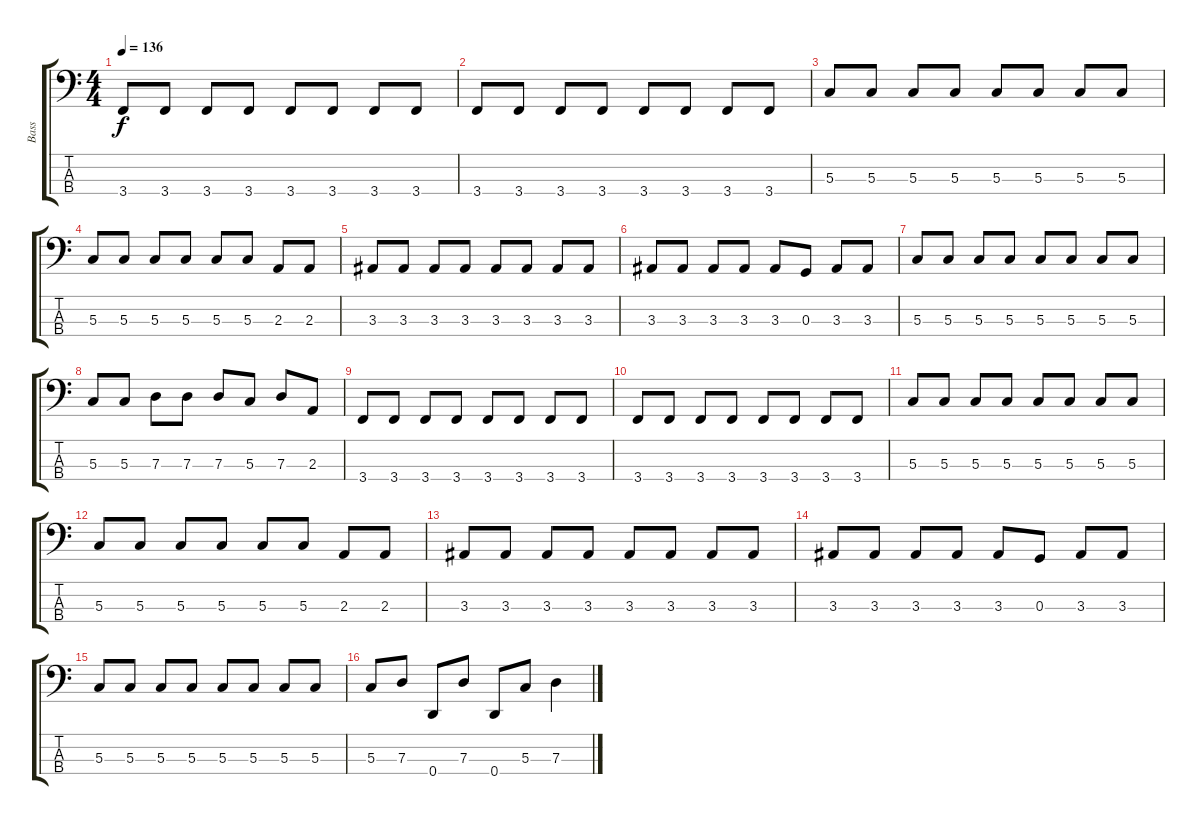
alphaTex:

\track ("Bass" "Bass") {instrument electricbassfinger}
\staff {score tabs}
\tuning (F2 C2 G1 D1) {hide}
\ts (4 4)
\tempo 136
\clef f4
\ks c
3.4.8{dy f} 3.4.8 3.4.8 3.4.8 3.4.8 3.4.8 3.4.8 3.4.8 |
3.4.8 3.4.8 3.4.8 3.4.8 3.4.8 3.4.8 3.4.8 3.4.8 |
5.3.8 5.3.8 5.3.8 5.3.8 5.3.8 5.3.8 5.3.8 5.3.8 |
5.3.8 5.3.8 5.3.8 5.3.8 5.3.8 5.3.8 2.3.8 2.3.8 |
3.3.8 3.3.8 3.3.8 3.3.8 3.3.8 3.3.8 3.3.8 3.3.8 |
3.3.8 3.3.8 3.3.8 3.3.8 3.3.8 0.3.8 3.3.8 3.3.8 |
5.3.8 5.3.8 5.3.8 5.3.8 5.3.8 5.3.8 5.3.8 5.3.8 |
5.3.8 5.3.8 7.3.8 7.3.8 7.3.8 5.3.8 7.3.8 2.3.8 |
3.4.8 3.4.8 3.4.8 3.4.8 3.4.8 3.4.8 3.4.8 3.4.8 |
3.4.8 3.4.8 3.4.8 3.4.8 3.4.8 3.4.8 3.4.8 3.4.8 |
5.3.8 5.3.8 5.3.8 5.3.8 5.3.8 5.3.8 5.3.8 5.3.8 |
5.3.8 5.3.8 5.3.8 5.3.8 5.3.8 5.3.8 2.3.8 2.3.8 |
3.3.8 3.3.8 3.3.8 3.3.8 3.3.8 3.3.8 3.3.8 3.3.8 |
3.3.8 3.3.8 3.3.8 3.3.8 3.3.8 0.3.8 3.3.8 3.3.8 |
5.3.8 5.3.8 5.3.8 5.3.8 5.3.8 5.3.8 5.3.8 5.3.8 |
5.3.8 7.3.8 0.4.8 7.3.8 0.4.8 5.3.8 7.3.4
